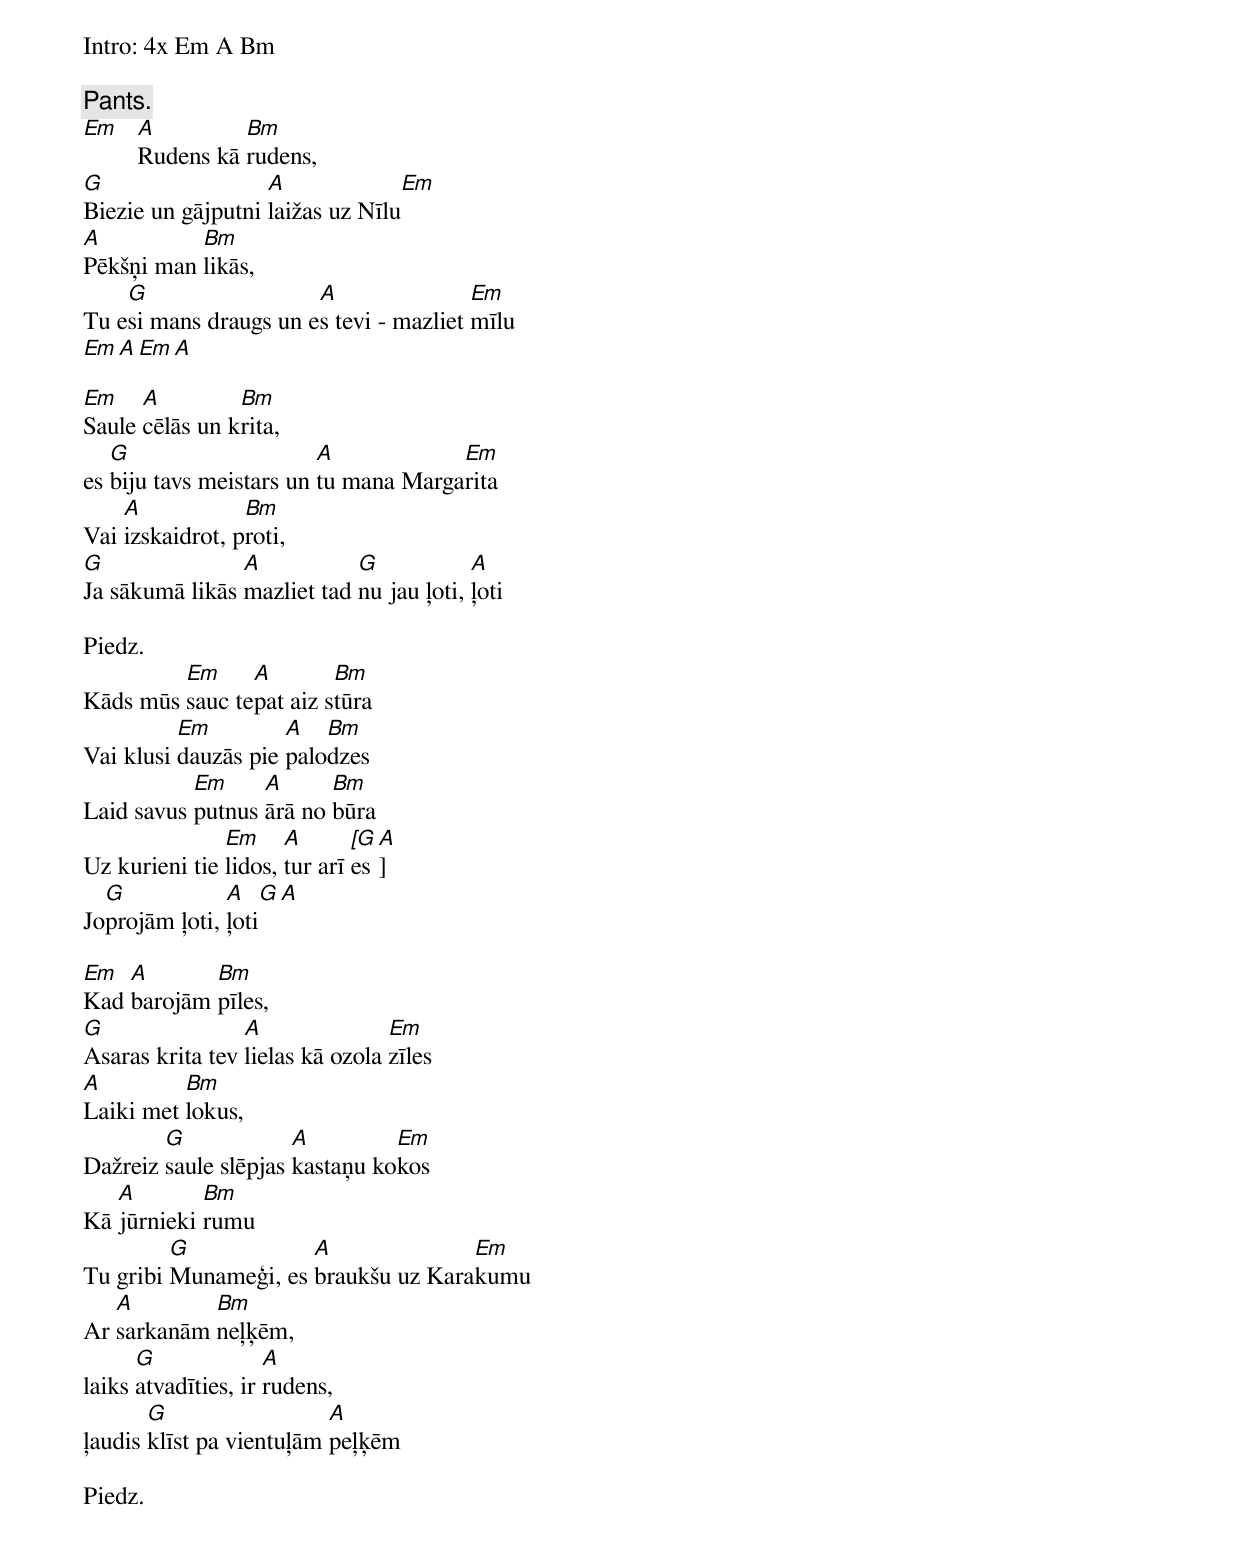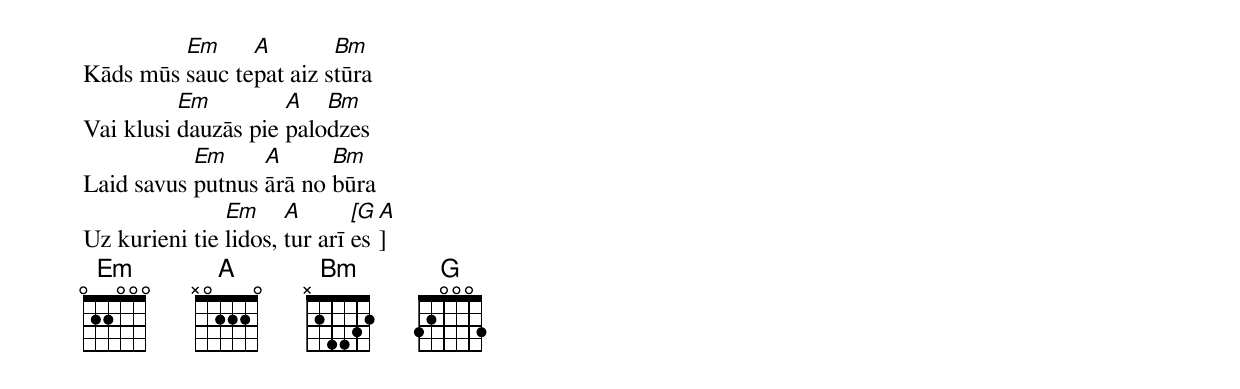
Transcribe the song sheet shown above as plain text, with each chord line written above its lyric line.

Intro: 4x Em A Bm

Pants.
Em A         Bm
   Rudens kā rudens,
G                  A              Em
Biezie un gājputni laižas uz Nīlu
A          Bm
Pēkšņi man likās,
    G                  A                Em
Tu esi mans draugs un es tevi - mazliet mīlu
Em A Em A

Em    A         Bm
Saule cēlās un krita,
   G                     A            Em
es biju tavs meistars un tu mana Margarita
    A            Bm
Vai izskaidrot, proti,
G               A           G            A
Ja sākumā likās mazliet tad nu jau ļoti, ļoti

Piedz.
         Em     A        Bm
Kāds mūs sauc tepat aiz stūra
          Em         A   Bm
Vai klusi dauzās pie palodzes
           Em     A      Bm
Laid savus putnus ārā no būra
               Em     A       [G   A]
Uz kurieni tie lidos, tur arī es
  G            A       G    A
Joprojām ļoti, ļoti

Em  A       Bm
Kad barojām pīles,
G                A               Em
Asaras krita tev lielas kā ozola zīles
A         Bm
Laiki met lokus,
        G             A         Em
Dažreiz saule slēpjas kastaņu kokos
   A        Bm
Kā jūrnieki rumu
         G            A              Em
Tu gribi Munameģi, es braukšu uz Karakumu
   A        Bm
Ar sarkanām neļķēm,
      G              A
laiks atvadīties, ir rudens,
       G                  A
ļaudis klīst pa vientuļām peļķēm

Piedz.
         Em     A        Bm
Kāds mūs sauc tepat aiz stūra
          Em         A   Bm
Vai klusi dauzās pie palodzes
           Em     A      Bm
Laid savus putnus ārā no būra
               Em     A       [G   A]
Uz kurieni tie lidos, tur arī es
